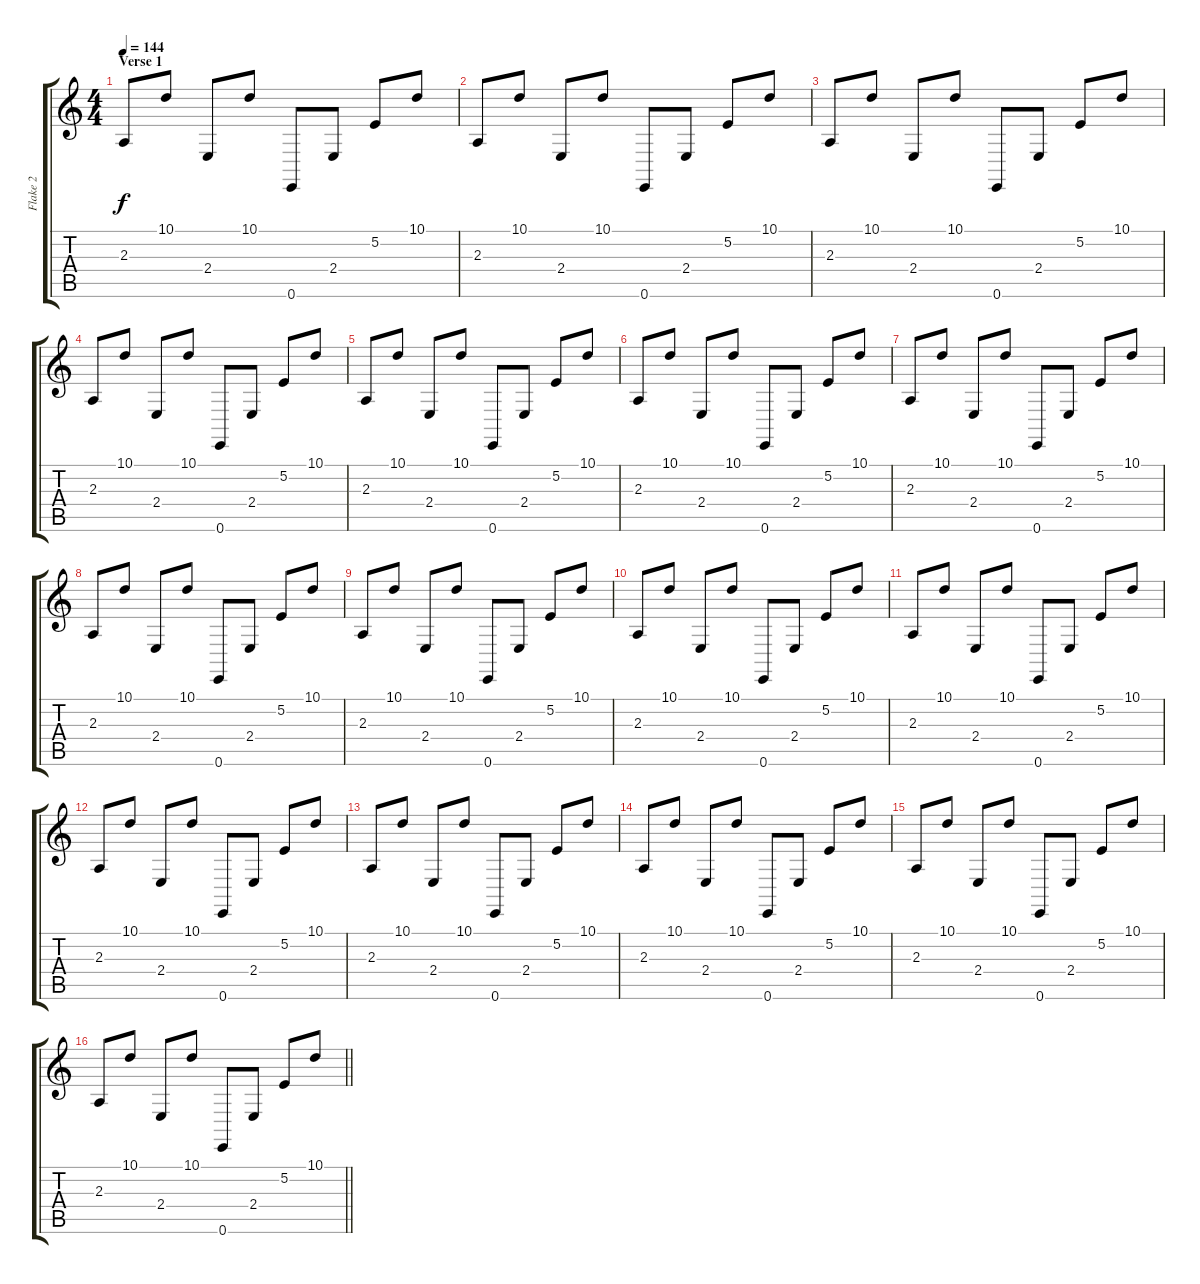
\track ("Flake 2" "Flake 2") {instrument woodblock}
\staff {score tabs}
\tuning (E4 B3 G3 D3 A2 E2) {hide}
\ts (4 4)
\section ("" "Verse 1")
\tempo 144
\clef g2
\ks c
2.3.8{dy f} 10.1.8 2.4.8 10.1.8 0.6.8 2.4.8 5.2.8 10.1.8 |
2.3.8 10.1.8 2.4.8 10.1.8 0.6.8 2.4.8 5.2.8 10.1.8 |
2.3.8 10.1.8 2.4.8 10.1.8 0.6.8 2.4.8 5.2.8 10.1.8 |
2.3.8 10.1.8 2.4.8 10.1.8 0.6.8 2.4.8 5.2.8 10.1.8 |
2.3.8 10.1.8 2.4.8 10.1.8 0.6.8 2.4.8 5.2.8 10.1.8 |
2.3.8 10.1.8 2.4.8 10.1.8 0.6.8 2.4.8 5.2.8 10.1.8 |
2.3.8 10.1.8 2.4.8 10.1.8 0.6.8 2.4.8 5.2.8 10.1.8 |
2.3.8 10.1.8 2.4.8 10.1.8 0.6.8 2.4.8 5.2.8 10.1.8 |
2.3.8 10.1.8 2.4.8 10.1.8 0.6.8 2.4.8 5.2.8 10.1.8 |
2.3.8 10.1.8 2.4.8 10.1.8 0.6.8 2.4.8 5.2.8 10.1.8 |
2.3.8 10.1.8 2.4.8 10.1.8 0.6.8 2.4.8 5.2.8 10.1.8 |
2.3.8 10.1.8 2.4.8 10.1.8 0.6.8 2.4.8 5.2.8 10.1.8 |
2.3.8 10.1.8 2.4.8 10.1.8 0.6.8 2.4.8 5.2.8 10.1.8 |
2.3.8 10.1.8 2.4.8 10.1.8 0.6.8 2.4.8 5.2.8 10.1.8 |
2.3.8 10.1.8 2.4.8 10.1.8 0.6.8 2.4.8 5.2.8 10.1.8 |
\barLineRight lightlight
2.3.8 10.1.8 2.4.8 10.1.8 0.6.8 2.4.8 5.2.8 10.1.8
